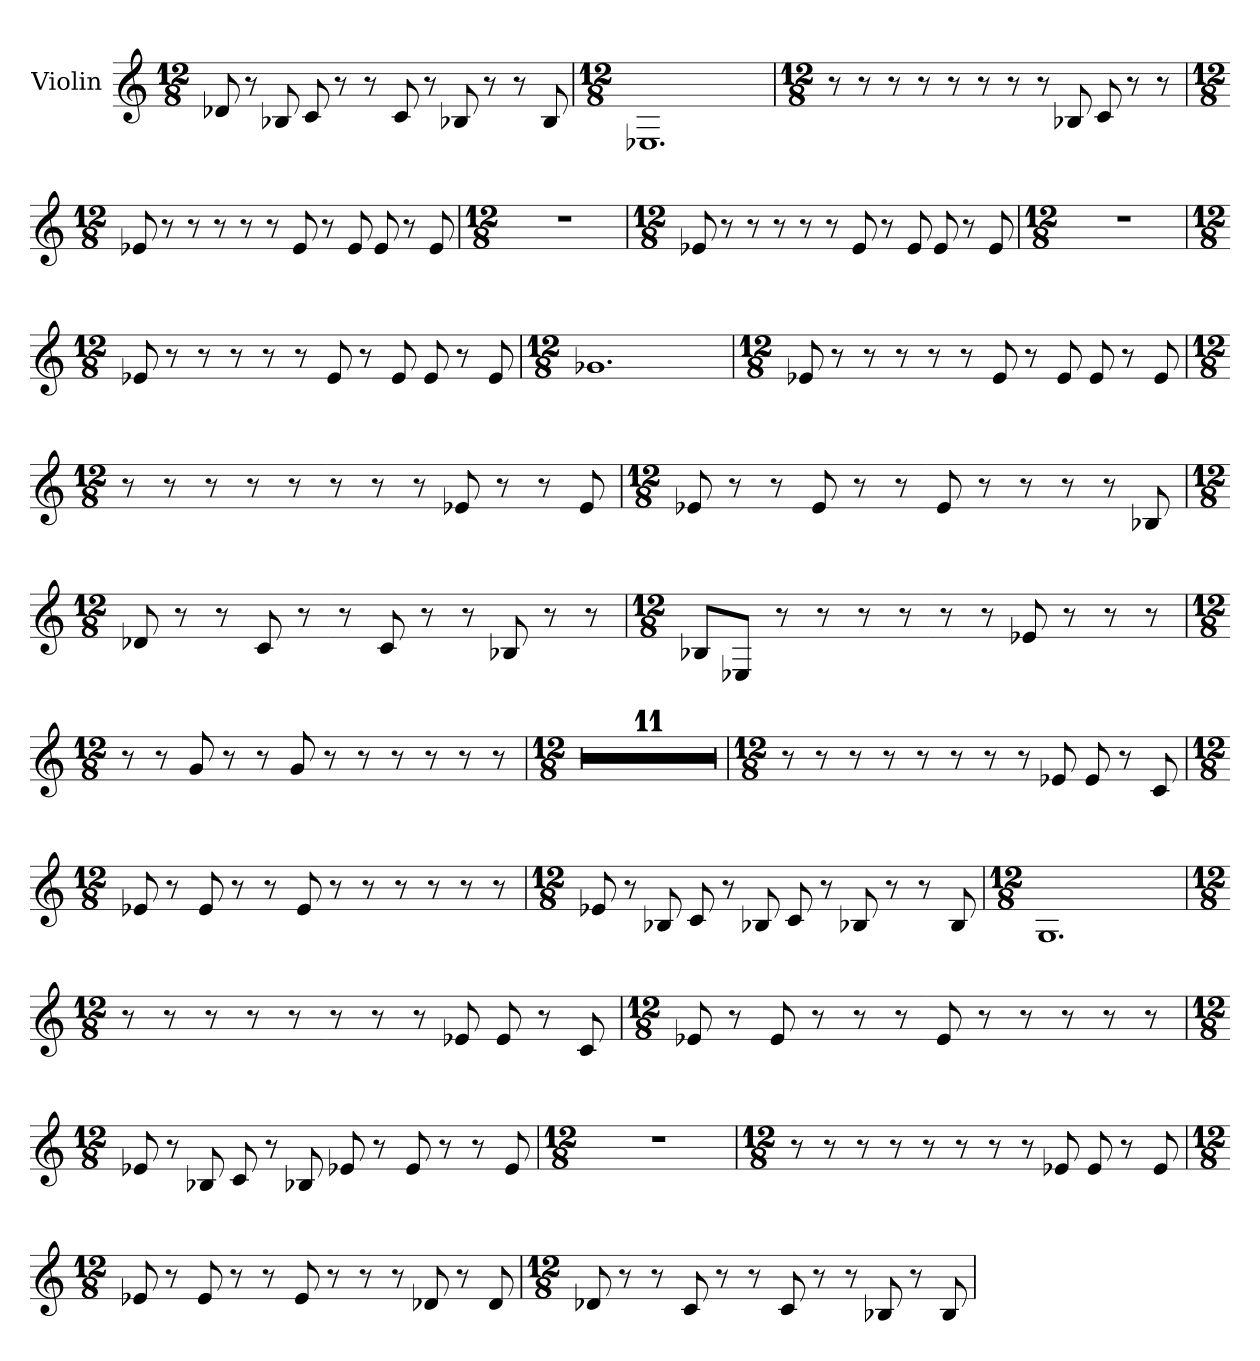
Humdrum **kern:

**kern
*part1
*staff1
*I"Violin
*I'Vln
*M12/8
=
8d-X
8r
8B-X
8c
8r
8r
8c
8r
8B-X
8r
8r
8B-
=
*M12/8
1.E-X
=
*M12/8
8r
8r
8r
8r
8r
8r
8r
8r
8B-X
8c
8r
8r
=
*M12/8
8e-X
8r
8r
8r
8r
8r
8e-
8r
8e-
8e-
8r
8e-
=
*M12/8
1.r
=
*M12/8
8e-X
8r
8r
8r
8r
8r
8e-
8r
8e-
8e-
8r
8e-
=
*M12/8
1.r
=
*M12/8
8e-X
8r
8r
8r
8r
8r
8e-
8r
8e-
8e-
8r
8e-
=
*M12/8
1.g-X
=
*M12/8
8e-X
8r
8r
8r
8r
8r
8e-
8r
8e-
8e-
8r
8e-
=
*M12/8
8r
8r
8r
8r
8r
8r
8r
8r
8e-X
8r
8r
8e-
=
*M12/8
8e-X
8r
8r
8e-
8r
8r
8e-
8r
8r
8r
8r
8B-X
=
*M12/8
8d-X
8r
8r
8c
8r
8r
8c
8r
8r
8B-X
8r
8r
=
*M12/8
8B-XL
8E-XJ
8r
8r
8r
8r
8r
8r
8e-X
8r
8r
8r
=
*M12/8
8r
8r
8g
8r
8r
8g
8r
8r
8r
8r
8r
8r
=
*M12/8
1.r
=
*M12/8
1.r
=
*M12/8
1.r
=
*M12/8
1.r
=
*M12/8
1.r
=
*M12/8
1.r
=
*M12/8
1.r
=
*M12/8
1.r
=
*M12/8
1.r
=
*M12/8
1.r
=
*M12/8
1.r
=
*M12/8
8r
8r
8r
8r
8r
8r
8r
8r
8e-X
8e-
8r
8c
=
*M12/8
8e-X
8r
8e-
8r
8r
8e-
8r
8r
8r
8r
8r
8r
=
*M12/8
8e-X
8r
8B-X
8c
8r
8B-X
8c
8r
8B-X
8r
8r
8B-
=
*M12/8
1.G
=
*M12/8
8r
8r
8r
8r
8r
8r
8r
8r
8e-X
8e-
8r
8c
=
*M12/8
8e-X
8r
8e-
8r
8r
8r
8e-
8r
8r
8r
8r
8r
=
*M12/8
8e-X
8r
8B-X
8c
8r
8B-X
8e-X
8r
8e-
8r
8r
8e-
=
*M12/8
1.r
=
*M12/8
8r
8r
8r
8r
8r
8r
8r
8r
8e-X
8e-
8r
8e-
=
*M12/8
8e-X
8r
8e-
8r
8r
8e-
8r
8r
8r
8d-X
8r
8d-
=
*M12/8
8d-X
8r
8r
8c
8r
8r
8c
8r
8r
8B-X
8r
8B-
=
*-
